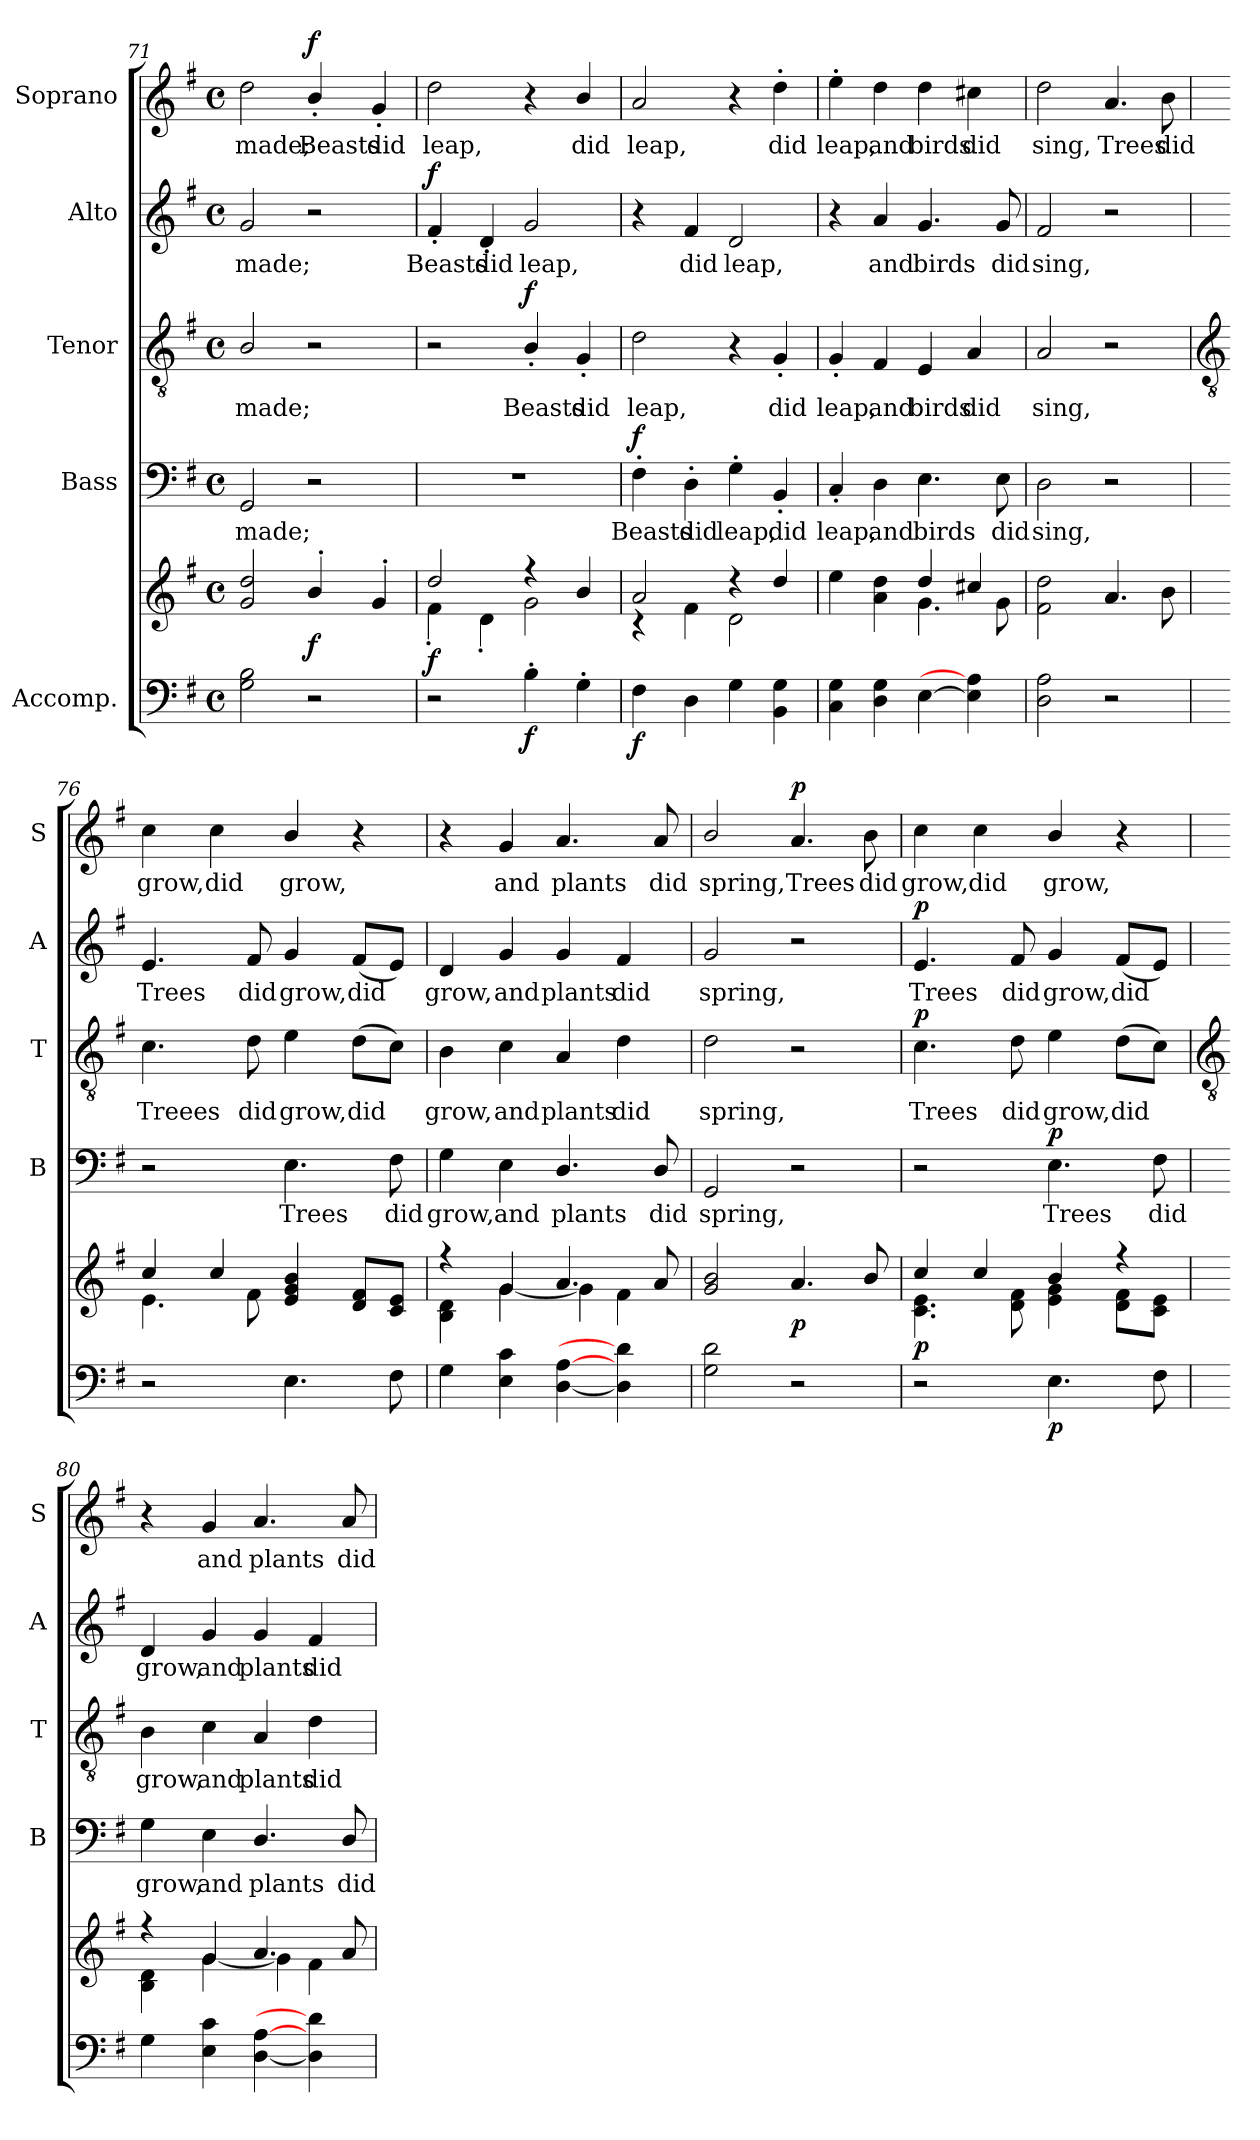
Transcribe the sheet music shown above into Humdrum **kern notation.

**kern	**kern	**dynam	**kern	**text	**dynam	**kern	**text	**dynam	**kern	**text	**dynam	**kern	**text	**dynam
*part5	*part5	*part5	*part4	*part4	*part4	*part3	*part3	*part3	*part2	*part2	*part2	*part1	*part1	*part1
*staff6	*staff5	*staff5/6	*staff4	*staff4	*staff4	*staff3	*staff3	*staff3	*staff2	*staff2	*staff2	*staff1	*staff1	*staff1
*I"Accomp.	*	*	*I"Bass	*	*	*I"Tenor	*	*	*I"Alto	*	*	*I"Soprano	*	*
*	*	*	*I'B	*	*	*I'T	*	*	*I'A	*	*	*I'S	*	*
!!LO:LB:g=z
*clefF4	*clefG2	*	*clefF4	*	*	*clefGv2	*	*	*clefG2	*	*	*clefG2	*	*
*k[f#]	*k[f#]	*	*k[f#]	*	*	*k[f#]	*	*	*k[f#]	*	*	*k[f#]	*	*
*G:	*G:	*	*G:	*	*	*G:	*	*	*G:	*	*	*G:	*	*
*M4/4	*M4/4	*	*M4/4	*	*	*M4/4	*	*	*M4/4	*	*	*M4/4	*	*
*met(c)	*met(c)	*	*met(c)	*	*	*met(c)	*	*	*met(c)	*	*	*met(c)	*	*
=71	=71	=71	=71	=71	=71	=71	=71	=71	=71	=71	=71	=71	=71	=71
*	*^	*	*	*	*	*	*	*	*	*	*	*	*	*
!	!	!	!	!	!LO:LY:b	!	!	!LO:LY:b	!	!	!LO:LY:b	!	!	!LO:LY:b	!
2G 2B	2g 2dd	1ryy	.	2GG	made;	.	2B/	made;	.	2g	made;	.	2dd	made;	.
!	!	!	!LO:DY:b	!	!	!	!	!	!	!	!	!	!	!LO:LY:b	!LO:DY:b
2r	4b'/	.	f	2r	.	.	2r	.	.	2r	.	.	4b'/	Beasts	f
!	!	!	!	!	!	!	!	!	!	!	!	!	!	!LO:LY:b	!
.	4g'	.	.	.	.	.	.	.	.	.	.	.	4g'	did	.
=72	=72	=72	=72	=72	=72	=72	=72	=72	=72	=72	=72	=72	=72	=72	=72
!	!	!	!LO:DY:b	!	!	!	!	!	!	!	!LO:LY:b	!LO:DY:b	!	!LO:LY:b	!
2r	2dd/	4f#'\	f	1r	.	.	2r	.	.	4f#'	Beasts	f	2dd	leap,	.
!	!	!	!	!	!	!	!	!	!	!	!LO:LY:b	!	!	!	!
.	.	4d'\	.	.	.	.	.	.	.	4d'	did	.	.	.	.
!	!	!	!LO:DY:b=2	!	!	!	!	!LO:LY:b	!LO:DY:b	!	!LO:LY:b	!	!	!	!
4B'	4r	2g\	f	.	.	.	4B'/	Beasts	f	2g	leap,	.	4r	.	.
!	!	!	!	!	!	!	!	!LO:LY:b	!	!	!	!	!	!LO:LY:b	!
4G'	4b/	.	.	.	.	.	4G'	did	.	.	.	.	4b/	did	.
=73	=73	=73	=73	=73	=73	=73	=73	=73	=73	=73	=73	=73	=73	=73	=73
!	!	!	!LO:DY:b=2	!	!LO:LY:b	!LO:DY:b	!	!LO:LY:b	!	!	!	!	!	!LO:LY:b	!
4F#	2a	4r	f	4F#'	Beasts	f	2d	leap,	.	4r	.	.	2a	leap,	.
!	!	!	!	!	!LO:LY:b	!	!	!	!	!	!LO:LY:b	!	!	!	!
4D	.	4f#\	.	4D'	did	.	.	.	.	4f#	did	.	.	.	.
!	!	!	!	!	!LO:LY:b	!	!	!	!	!	!LO:LY:b	!	!	!	!
4G	4r	2d\	.	4G'	leap,	.	4r	.	.	2d	leap,	.	4r	.	.
!	!	!	!	!	!LO:LY:b	!	!	!LO:LY:b	!	!	!	!	!	!LO:LY:b	!
4BB 4G	4dd	.	.	4BB'	did	.	4G'	did	.	.	.	.	4dd'	did	.
=74	=74	=74	=74	=74	=74	=74	=74	=74	=74	=74	=74	=74	=74	=74	=74
!	!	!	!	!	!LO:LY:b	!	!	!LO:LY:b	!	!	!	!	!	!LO:LY:b	!
4C 4G	4ee\	4ryy	.	4C'	leap,	.	4G'	leap,	.	4r	.	.	4ee'	leap,	.
!	!	!	!	!	!LO:LY:b	!	!	!LO:LY:b	!	!	!LO:LY:b	!	!	!LO:LY:b	!
4D 4G	4ryy	4a\ 4dd\	.	4D	and	.	4F#	and	.	4a	and	.	4dd	and	.
!	!	!	!	!	!LO:LY:b	!	!	!LO:LY:b	!	!	!LO:LY:b	!	!	!LO:LY:b	!
[4E	4dd/	4.g\	.	4.E	birds	.	4E	birds	.	4.g	birds	.	4dd	birds	.
!	!	!	!	!	!	!	!	!LO:LY:b	!	!	!	!	!	!LO:LY:b	!
4E] 4A]	4cc#X/	.	.	.	.	.	4A	did	.	.	.	.	4cc#X	did	.
!	!	!	!	!	!LO:LY:b	!	!	!	!	!	!LO:LY:b	!	!	!	!
.	.	8g\	.	8E	did	.	.	.	.	8g	did	.	.	.	.
=75	=75	=75	=75	=75	=75	=75	=75	=75	=75	=75	=75	=75	=75	=75	=75
!	!	!	!	!	!LO:LY:b	!	!	!LO:LY:b	!	!	!LO:LY:b	!	!	!LO:LY:b	!
2D 2A	2ryy	2f#\ 2dd\	.	2D	sing,	.	2A	sing,	.	2f#	sing,	.	2dd	sing,	.
!	!	!	!	!	!	!	!	!	!	!	!	!	!	!LO:LY:b	!
2r	4.a	2ryy	.	2r	.	.	2r	.	.	2r	.	.	4.a	Trees	.
!	!	!	!	!	!	!	!	!	!	!	!	!	!	!LO:LY:b	!
.	8b	.	.	.	.	.	.	.	.	.	.	.	8b	did	.
!!LO:LB:g=z
=76	=76	=76	=76	=76	=76	=76	=76	=76	=76	=76	=76	=76	=76	=76	=76
*	*	*	*	*	*	*	*clefGv2	*	*	*	*	*	*	*	*
!	!	!	!	!	!	!	!	!LO:LY:b	!	!	!LO:LY:b	!	!	!LO:LY:b	!
2r	4cc/	4.e\	.	2r	.	.	4.c	Treees	.	4.e	Trees	.	4cc	grow,	.
!	!	!	!	!	!	!	!	!	!	!	!	!	!	!LO:LY:b	!
.	4cc/	.	.	.	.	.	.	.	.	.	.	.	4cc	did	.
!	!	!	!	!	!	!	!	!LO:LY:b	!	!	!LO:LY:b	!	!	!	!
.	.	8f#\	.	.	.	.	8d	did	.	8f#	did	.	.	.	.
!	!	!	!	!	!LO:LY:b	!	!	!LO:LY:b	!	!	!LO:LY:b	!	!	!LO:LY:b	!
4.E	4e/ 4g/ 4b/	2ryy	.	4.E	Trees	.	4e	grow,	.	4g	grow,	.	4b/	grow,	.
!	!	!	!	!	!	!	!	!LO:LY:b	!	!	!LO:LY:b	!	!	!	!
.	8d 8f#L	.	.	.	.	.	(>8dL	did	.	(<8f#L	did	.	4r	.	.
!	!	!	!	!	!LO:LY:b	!	!	!	!	!	!	!	!	!	!
8F#	8c 8eJ	.	.	8F#	did	.	8cJ)	.	.	8eJ)	.	.	.	.	.
=77	=77	=77	=77	=77	=77	=77	=77	=77	=77	=77	=77	=77	=77	=77	=77
!	!	!	!	!	!LO:LY:b	!	!	!LO:LY:b	!	!	!LO:LY:b	!	!	!	!
4G	4r	4B\ 4d\	.	4G	grow,	.	4B	grow,	.	4d	grow,	.	4r	.	.
!	!	!	!	!	!LO:LY:b	!	!	!LO:LY:b	!	!	!LO:LY:b	!	!	!LO:LY:b	!
4E 4c	4g	[4g\	.	4E	and	.	4c	and	.	4g	and	.	4g	and	.
!	!	!	!	!	!LO:LY:b	!	!	!LO:LY:b	!	!	!LO:LY:b	!	!	!LO:LY:b	!
[4D\ [4A\	4.a	4g\]	.	4.D/	plants	.	4A	plants	.	4g	plants	.	4.a	plants	.
!	!	!	!	!	!	!	!	!LO:LY:b	!	!	!LO:LY:b	!	!	!	!
4D\] 4d\]	.	4f#\	.	.	.	.	4d	did	.	4f#	did	.	.	.	.
!	!	!	!	!	!LO:LY:b	!	!	!	!	!	!	!	!	!LO:LY:b	!
.	8a	.	.	8D/	did	.	.	.	.	.	.	.	8a	did	.
=78	=78	=78	=78	=78	=78	=78	=78	=78	=78	=78	=78	=78	=78	=78	=78
!	!	!	!	!	!LO:LY:b	!	!	!LO:LY:b	!	!	!LO:LY:b	!	!	!LO:LY:b	!
2G 2d	2g/ 2b/	1ryy	.	2GG	spring,	.	2d	spring,	.	2g	spring,	.	2b/	spring,	.
!	!	!	!LO:DY:b	!	!	!	!	!	!	!	!	!	!	!LO:LY:b	!LO:DY:b
2r	4.a	.	p	2r	.	.	2r	.	.	2r	.	.	4.a	Trees	p
!	!	!	!	!	!	!	!	!	!	!	!	!	!	!LO:LY:b	!
.	8b	.	.	.	.	.	.	.	.	.	.	.	8b	did	.
=79	=79	=79	=79	=79	=79	=79	=79	=79	=79	=79	=79	=79	=79	=79	=79
!	!	!	!LO:DY:b	!	!	!	!	!LO:LY:b	!LO:DY:b	!	!LO:LY:b	!LO:DY:b	!	!LO:LY:b	!
2r	4cc/	4.c\ 4.e\	p	2r	.	.	4.c	Trees	p	4.e	Trees	p	4cc	grow,	.
!	!	!	!	!	!	!	!	!	!	!	!	!	!	!LO:LY:b	!
.	4cc/	.	.	.	.	.	.	.	.	.	.	.	4cc	did	.
!	!	!	!	!	!	!	!	!LO:LY:b	!	!	!LO:LY:b	!	!	!	!
.	.	8d\ 8f#\	.	.	.	.	8d	did	.	8f#	did	.	.	.	.
!	!	!	!LO:DY:b=2	!	!LO:LY:b	!LO:DY:b	!	!LO:LY:b	!	!	!LO:LY:b	!	!	!LO:LY:b	!
4.E	4b/	4e\ 4g\	p	4.E	Trees	p	4e	grow,	.	4g	grow,	.	4b/	grow,	.
!	!	!	!	!	!	!	!	!LO:LY:b	!	!	!LO:LY:b	!	!	!	!
.	4r	8d\ 8f#\L	.	.	.	.	(>8dL	did	.	(<8f#L	did	.	4r	.	.
!	!	!	!	!	!LO:LY:b	!	!	!	!	!	!	!	!	!	!
8F#	.	8c\ 8e\J	.	8F#	did	.	8cJ)	.	.	8eJ)	.	.	.	.	.
!!LO:LB:g=z
=80	=80	=80	=80	=80	=80	=80	=80	=80	=80	=80	=80	=80	=80	=80	=80
*	*	*	*	*	*	*	*clefGv2	*	*	*	*	*	*	*	*
!	!	!	!	!	!LO:LY:b	!	!	!LO:LY:b	!	!	!LO:LY:b	!	!	!	!
4G	4r	4B\ 4d\	.	4G	grow,	.	4B	grow,	.	4d	grow,	.	4r	.	.
!	!	!	!	!	!LO:LY:b	!	!	!LO:LY:b	!	!	!LO:LY:b	!	!	!LO:LY:b	!
4E 4c	4g	[4g\	.	4E	and	.	4c	and	.	4g	and	.	4g	and	.
!	!	!	!	!	!LO:LY:b	!	!	!LO:LY:b	!	!	!LO:LY:b	!	!	!LO:LY:b	!
[4D\ [4A\	4.a	4g\]	.	4.D/	plants	.	4A	plants	.	4g	plants	.	4.a	plants	.
!	!	!	!	!	!	!	!	!LO:LY:b	!	!	!LO:LY:b	!	!	!	!
4D\] 4d\]	.	4f#\	.	.	.	.	4d	did	.	4f#	did	.	.	.	.
!	!	!	!	!	!LO:LY:b	!	!	!	!	!	!	!	!	!LO:LY:b	!
.	8a	.	.	8D/	did	.	.	.	.	.	.	.	8a	did	.
*	*v	*v	*	*	*	*	*	*	*	*	*	*	*	*	*
=	=	=	=	=	=	=	=	=	=	=	=	=	=	=
*-	*-	*-	*-	*-	*-	*-	*-	*-	*-	*-	*-	*-	*-	*-
